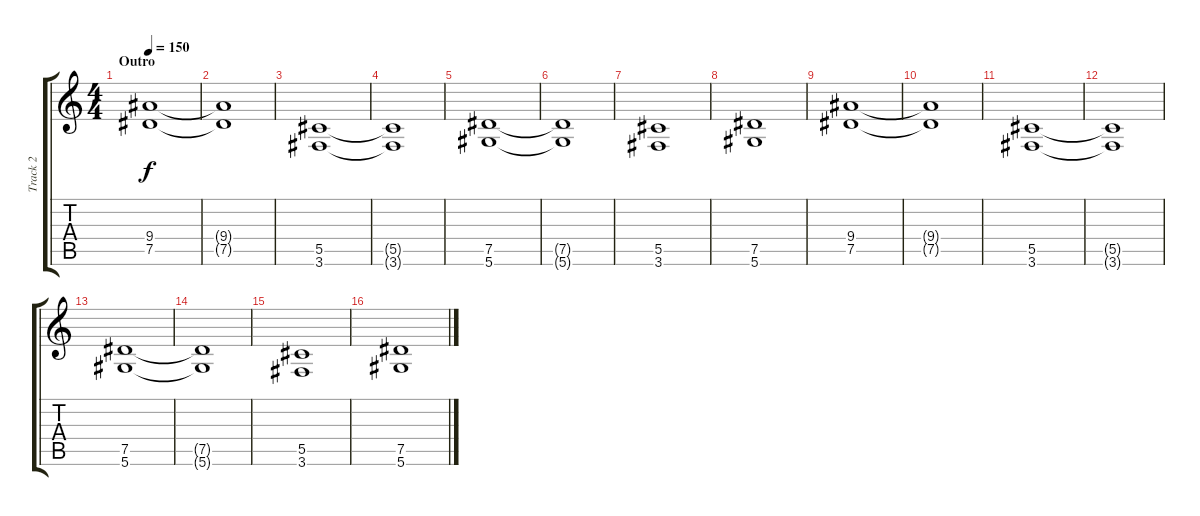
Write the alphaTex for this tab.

\track ("Track 2" "Track 2") {instrument distortionguitar}
\staff {score tabs}
\tuning (Eb4 Bb3 Gb3 Db3 Ab2 Eb2) {hide}
\ts (4 4)
\section ("" "Outro")
\tempo 150
\clef g2
\ks c
(9.4 7.5).1{dy f} |
(9.4{t} 7.5{t}).1 |
(5.5 3.6).1 |
(5.5{t} 3.6{t}).1 |
(7.5 5.6).1 |
(7.5{t} 5.6{t}).1 |
(5.5 3.6).1 |
(7.5 5.6).1 |
(9.4 7.5).1 |
(9.4{t} 7.5{t}).1 |
(5.5 3.6).1 |
(5.5{t} 3.6{t}).1 |
(7.5 5.6).1 |
(7.5{t} 5.6{t}).1 |
(5.5 3.6).1 |
(7.5 5.6).1
